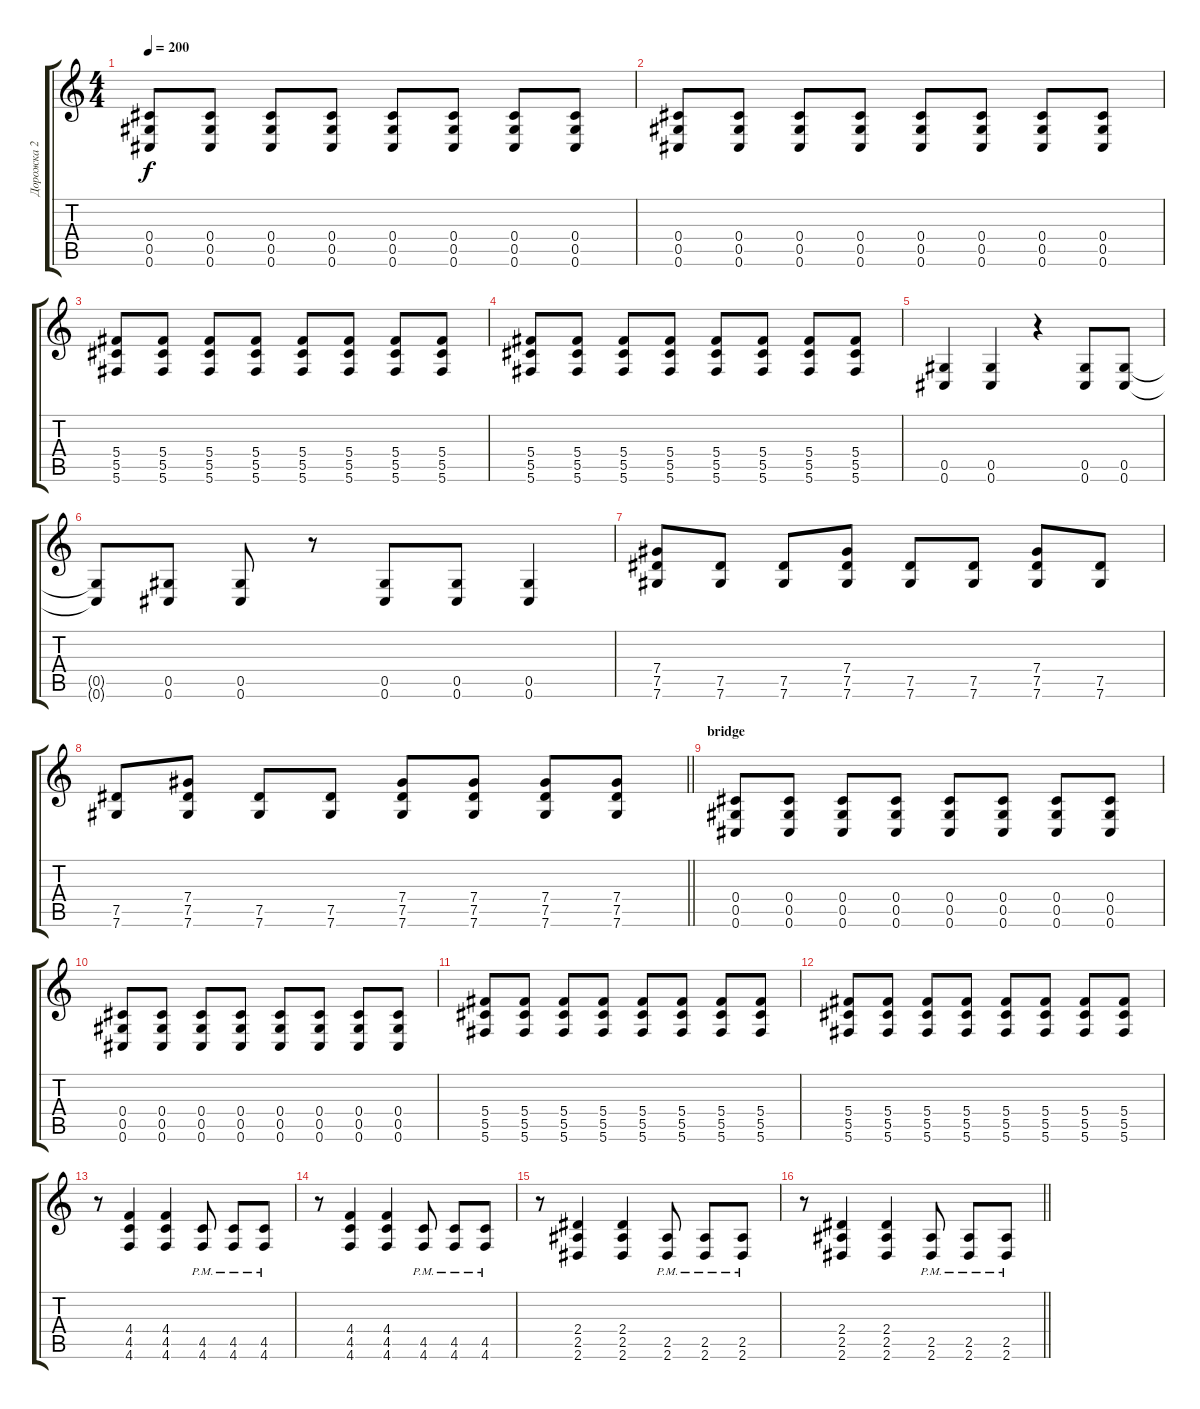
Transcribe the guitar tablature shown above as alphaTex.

\track ("Дорожка 2" "Дорожка 2") {instrument overdrivenguitar}
\staff {score tabs}
\tuning (Eb4 Bb3 Gb3 Db3 Ab2 Db2) {hide}
\ts (4 4)
\tempo 200
\clef g2
\ks c
(0.4 0.5 0.6).8{dy f} (0.4 0.5 0.6).8 (0.4 0.5 0.6).8 (0.4 0.5 0.6).8 (0.4 0.5 0.6).8 (0.4 0.5 0.6).8 (0.4 0.5 0.6).8 (0.4 0.5 0.6).8 |
(0.4 0.5 0.6).8 (0.4 0.5 0.6).8 (0.4 0.5 0.6).8 (0.4 0.5 0.6).8 (0.4 0.5 0.6).8 (0.4 0.5 0.6).8 (0.4 0.5 0.6).8 (0.4 0.5 0.6).8 |
(5.4 5.5 5.6).8 (5.4 5.5 5.6).8 (5.4 5.5 5.6).8 (5.4 5.5 5.6).8 (5.4 5.5 5.6).8 (5.4 5.5 5.6).8 (5.4 5.5 5.6).8 (5.4 5.5 5.6).8 |
(5.4 5.5 5.6).8 (5.4 5.5 5.6).8 (5.4 5.5 5.6).8 (5.4 5.5 5.6).8 (5.4 5.5 5.6).8 (5.4 5.5 5.6).8 (5.4 5.5 5.6).8 (5.4 5.5 5.6).8 |
(0.5 0.6).4 (0.5 0.6).4 r.4 (0.5 0.6).8 (0.5 0.6).8 |
(0.5{t} 0.6{t}).8 (0.5 0.6).8 (0.5 0.6).8 r.8 (0.5 0.6).8 (0.5 0.6).8 (0.5 0.6).4 |
(7.4 7.5 7.6).8 (7.5 7.6).8 (7.5 7.6).8 (7.4 7.5 7.6).8 (7.5 7.6).8 (7.5 7.6).8 (7.4 7.5 7.6).8 (7.5 7.6).8 |
\barLineRight lightlight
(7.5 7.6).8 (7.4 7.5 7.6).8 (7.5 7.6).8 (7.5 7.6).8 (7.4 7.5 7.6).8 (7.4 7.5 7.6).8 (7.4 7.5 7.6).8 (7.4 7.5 7.6).8 |
\section ("" "bridge")
(0.4 0.5 0.6).8 (0.4 0.5 0.6).8 (0.4 0.5 0.6).8 (0.4 0.5 0.6).8 (0.4 0.5 0.6).8 (0.4 0.5 0.6).8 (0.4 0.5 0.6).8 (0.4 0.5 0.6).8 |
(0.4 0.5 0.6).8 (0.4 0.5 0.6).8 (0.4 0.5 0.6).8 (0.4 0.5 0.6).8 (0.4 0.5 0.6).8 (0.4 0.5 0.6).8 (0.4 0.5 0.6).8 (0.4 0.5 0.6).8 |
(5.4 5.5 5.6).8 (5.4 5.5 5.6).8 (5.4 5.5 5.6).8 (5.4 5.5 5.6).8 (5.4 5.5 5.6).8 (5.4 5.5 5.6).8 (5.4 5.5 5.6).8 (5.4 5.5 5.6).8 |
(5.4 5.5 5.6).8 (5.4 5.5 5.6).8 (5.4 5.5 5.6).8 (5.4 5.5 5.6).8 (5.4 5.5 5.6).8 (5.4 5.5 5.6).8 (5.4 5.5 5.6).8 (5.4 5.5 5.6).8 |
r.8 (4.4 4.5 4.6).4 (4.4 4.5 4.6).4 (4.5{pm} 4.6{pm}).8 (4.5{pm} 4.6{pm}).8 (4.5{pm} 4.6{pm}).8 |
r.8 (4.4 4.5 4.6).4 (4.4 4.5 4.6).4 (4.5{pm} 4.6{pm}).8 (4.5{pm} 4.6{pm}).8 (4.5{pm} 4.6{pm}).8 |
r.8 (2.4 2.5 2.6).4 (2.4 2.5 2.6).4 (2.5{pm} 2.6{pm}).8 (2.5{pm} 2.6{pm}).8 (2.5{pm} 2.6{pm}).8 |
\barLineRight lightlight
r.8 (2.4 2.5 2.6).4 (2.4 2.5 2.6).4 (2.5{pm} 2.6{pm}).8 (2.5{pm} 2.6{pm}).8 (2.5{pm} 2.6{pm}).8
